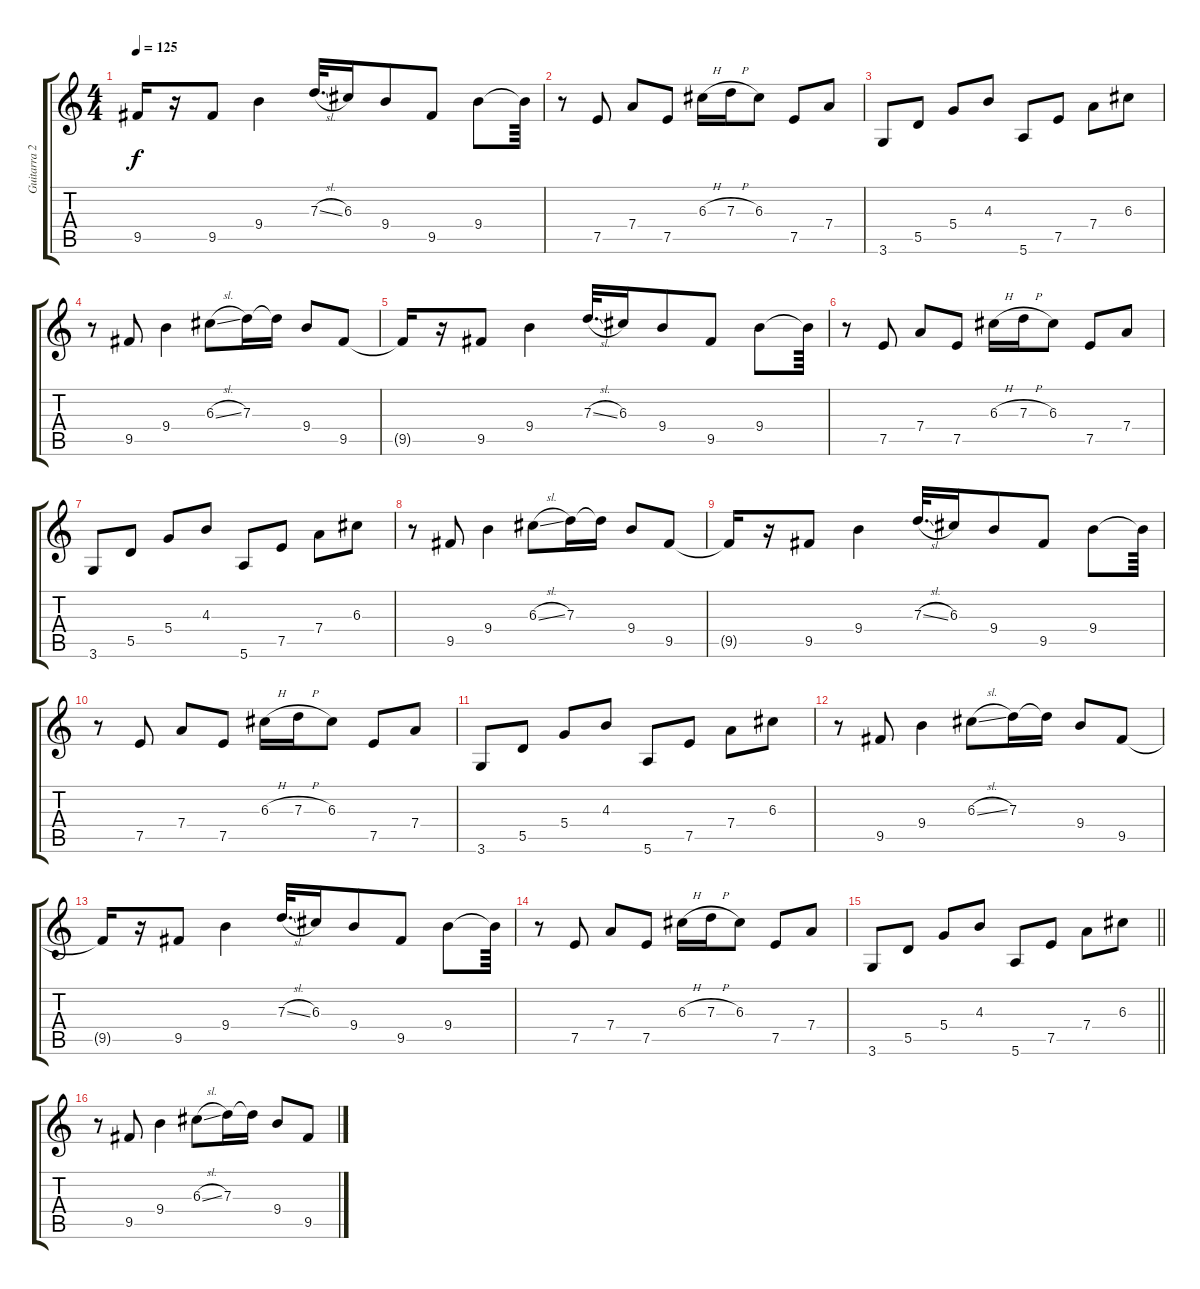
\track ("Guitarra 2" "Guitarra 2") {instrument distortionguitar}
\staff {score tabs}
\tuning (E4 B3 G3 D3 A2 E2) {hide}
\ts (4 4)
\tempo 125
\clef g2
\ks c
9.5{t}.16{dy f} r.16 9.5.8 9.4.4 7.3{sl}.32{d} 6.3.16 9.4.8 9.5.8 9.4.8 9.4{t}.64 |
r.8 7.5.8 7.4.8 7.5.8 6.3{h}.16 7.3{h}.16 6.3.8 7.5.8 7.4.8 |
3.6.8 5.5.8 5.4.8 4.3.8 5.6.8 7.5.8 7.4.8 6.3.8 |
r.8 9.5.8 9.4.4 6.3{sl}.8 7.3.16 7.3{t}.16 9.4.8 9.5.8 |
9.5{t}.16 r.16 9.5.8 9.4.4 7.3{sl}.32{d} 6.3.16 9.4.8 9.5.8 9.4.8 9.4{t}.64 |
r.8 7.5.8 7.4.8 7.5.8 6.3{h}.16 7.3{h}.16 6.3.8 7.5.8 7.4.8 |
3.6.8 5.5.8 5.4.8 4.3.8 5.6.8 7.5.8 7.4.8 6.3.8 |
r.8 9.5.8 9.4.4 6.3{sl}.8 7.3.16 7.3{t}.16 9.4.8 9.5.8 |
9.5{t}.16 r.16 9.5.8 9.4.4 7.3{sl}.32{d} 6.3.16 9.4.8 9.5.8 9.4.8 9.4{t}.64 |
r.8 7.5.8 7.4.8 7.5.8 6.3{h}.16 7.3{h}.16 6.3.8 7.5.8 7.4.8 |
3.6.8 5.5.8 5.4.8 4.3.8 5.6.8 7.5.8 7.4.8 6.3.8 |
r.8 9.5.8 9.4.4 6.3{sl}.8 7.3.16 7.3{t}.16 9.4.8 9.5.8 |
9.5{t}.16 r.16 9.5.8 9.4.4 7.3{sl}.32{d} 6.3.16 9.4.8 9.5.8 9.4.8 9.4{t}.64 |
r.8 7.5.8 7.4.8 7.5.8 6.3{h}.16 7.3{h}.16 6.3.8 7.5.8 7.4.8 |
\barLineRight lightlight
3.6.8 5.5.8 5.4.8 4.3.8 5.6.8 7.5.8 7.4.8 6.3.8 |
\section ("" "")
r.8 9.5.8 9.4.4 6.3{sl}.8 7.3.16 7.3{t}.16 9.4.8 9.5.8
